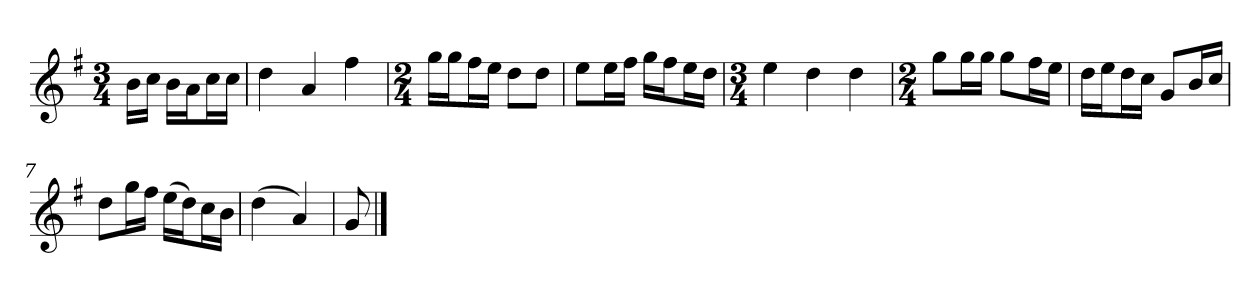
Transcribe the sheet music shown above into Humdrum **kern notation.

**kern
*part1
*staff1
*k[f#]
*M3/4
*MM120
=
16bLL
16ccJJ
16bLL
16aJ
16ccL
16ccJJ
=1
4dd
4a
4ff#
=2
*M2/4
16ggLL
16ggJ
16ff#L
16eeJJ
8ddL
8ddJ
=3
8eeL
16eeL
16ff#JJ
16ggLL
16ff#J
16eeL
16ddJJ
=4
*M3/4
4ee
4dd
4dd
=5
*M2/4
8ggL
16ggL
16ggJJ
8ggL
16ff#L
16eeJJ
=6
16ddLL
16eeJ
16ddL
16ccJJ
8gL
16bL
16ccJJ
=7
8ddL
16ggL
16ff#JJ
(16eeLL
16ddJ)
16ccL
16bJJ
=8
(4dd
4a)
=9
8g
==
*-
